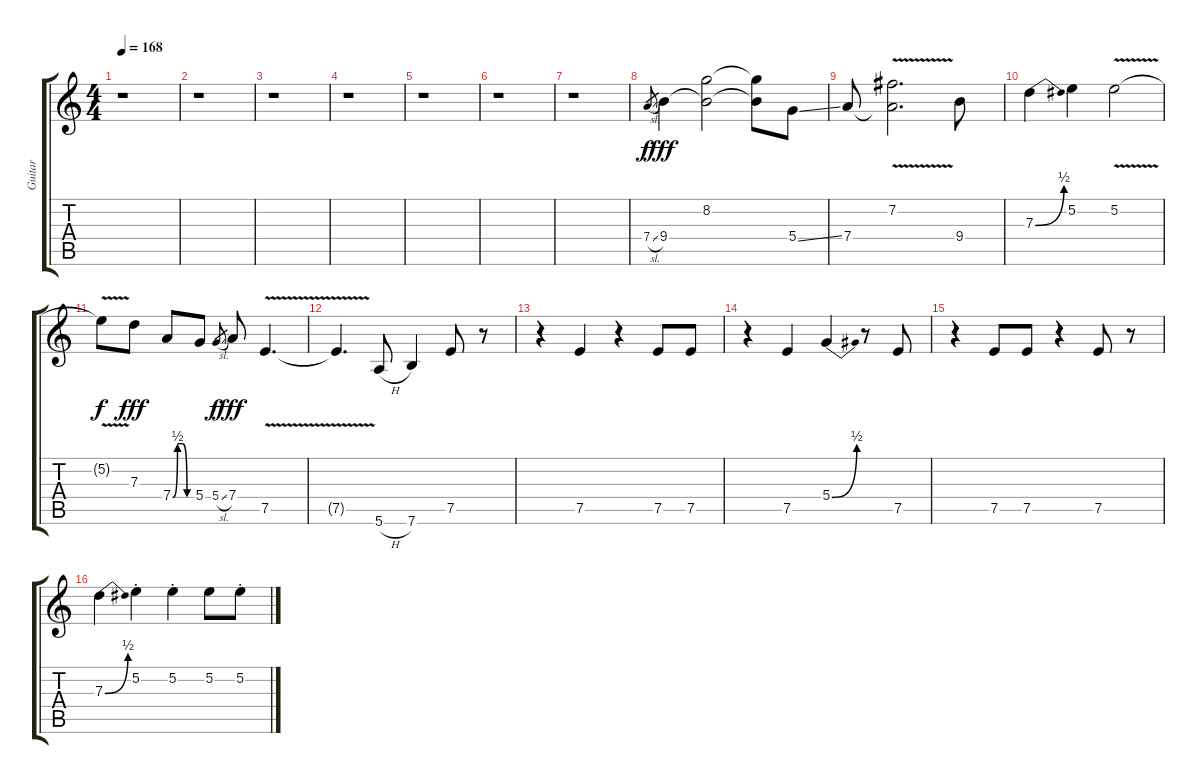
\track ("Guitar" "Guitar") {instrument overdrivenguitar}
\staff {score tabs}
\tuning (E4 B3 G3 D3 A2 E2) {hide}
\ts (4 4)
\tempo 168
\clef g2
\ks c
r.1{dy f} |
r.1 |
r.1 |
r.1 |
r.1 |
r.1 |
r.1 |
7.4{sl}.8{gr} 9.4.4{dy fff} (8.2 9.4{t}).2 (8.2{t} 9.4{t}).8 5.4{ss}.8 |
7.4.8 (7.2{v} 7.4{t}).2{d} 9.4.8 |
7.3{be (bend 0 0 60 2)}.4 5.2.4 5.2{v}.2 |
5.2{t}.8{dy f} 7.3.8{dy fff} 7.4{be (custom 0 0 15 2 30 2 45 0 60 0)}.8 5.4.8 5.4{sl}.8{gr dy f} 7.4.8{dy fff} 7.5{v}.4{d} |
7.5{t}.4{d} 5.6{h}.8 7.6.4 7.5.8 r.8 |
r.4 7.5.4 r.4 7.5.8 7.5.8 |
r.4 7.5.4 5.4{be (bend 0 0 60 2)}.4 r.8 7.5.8 |
r.4 7.5.8 7.5.8 r.4 7.5.8 r.8 |
7.3{be (bend 0 0 60 2)}.4 5.2{st}.4 5.2{st}.4 5.2.8 5.2{st}.8
